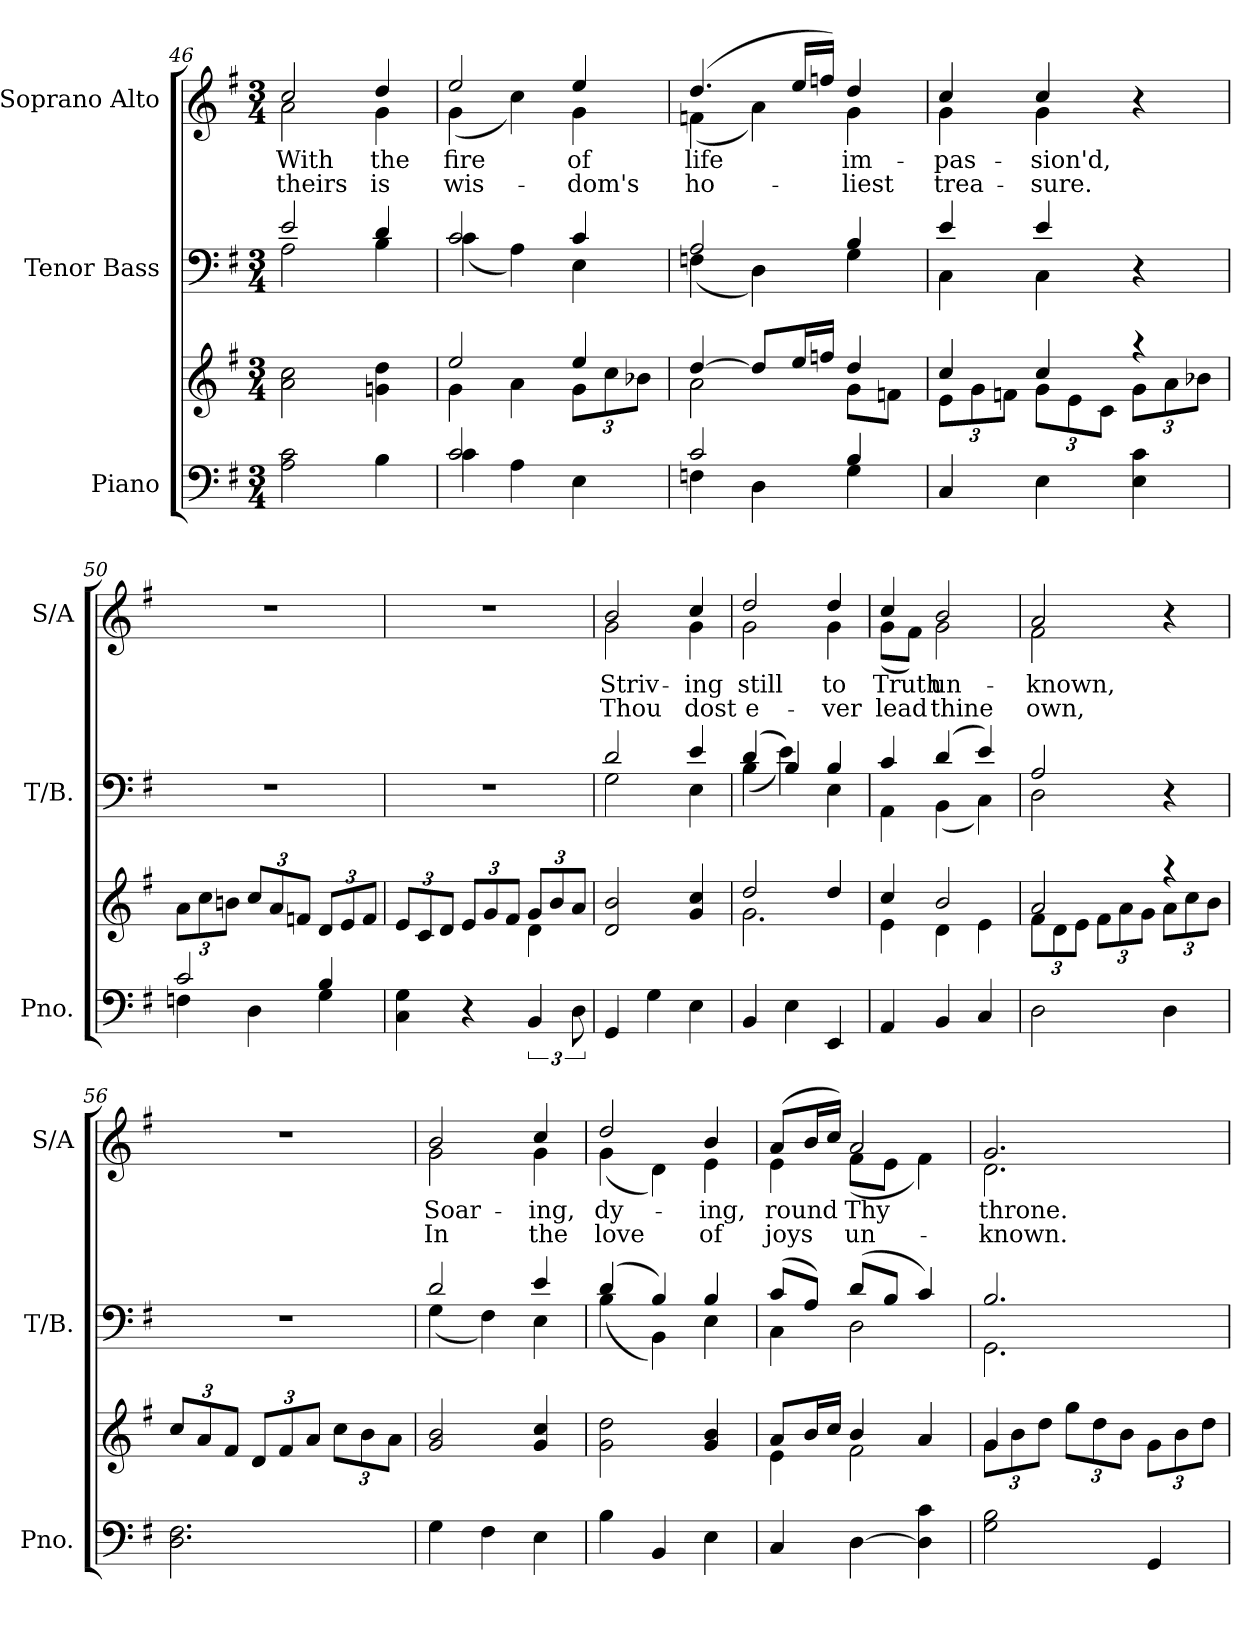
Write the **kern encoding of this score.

**kern	**kern	**kern	**kern	**text	**text
*part3	*part3	*part2	*part1	*part1	*part1
*staff4	*staff3	*staff2	*staff1	*staff1	*staff1
*I"Piano	*	*I"Tenor Bass	*I"Soprano Alto	*	*
*I'Pno.	*	*I'T/B.	*I'S/A	*	*
*clefF4	*clefG2	*clefF4	*clefG2	*	*
*k[f#]	*k[f#]	*k[f#]	*k[f#]	*	*
*G:	*G:	*G:	*G:	*	*
*M3/4	*M3/4	*M3/4	*M3/4	*	*
=46	=46	=46	=46	=46	=46
*	*	*^	*	*	*
!	!	!	!	!	!LO:LY:b	!LO:LY:b
*	*	*	*	*^	*	*
2A\ 2c\	2a\ 2cc\	2e/	2A\	2cc/	2a\	With	theirs
!	!	!	!	!	!	!LO:LY:b	!LO:LY:b
4B\	4gni\ 4dd\	4d/	4B\	4dd/	4g\	the	is
=47	=47	=47	=47	=47	=47	=47	=47
*^	*^	*	*	*	*	*	*
!	!	!	!	!	!	!	!	!LO:LY:b	!LO:LY:b
2c/	4c\	2ee/	4g\	2c/	(<4c\	2ee/	(<4g\	fire	wis-
.	4A\	.	4a\	.	4A\)	.	4cc\)	.	.
*	*	*	*Xbrackettup	*	*	*	*	*	*
!	!	!	!	!	!	!	!	!LO:LY:b	!LO:LY:b
4ryy	4E\	4ee/	12g\L	4c/	4E\	4ee/	4g\	of	-dom's
.	.	.	12cc\	.	.	.	.	.	.
.	.	.	12b-X\J	.	.	.	.	.	.
=48	=48	=48	=48	=48	=48	=48	=48	=48	=48
!	!	!	!	!	!	!	!	!LO:LY:b	!LO:LY:b
2c/	4Fn\	[4dd/	2a\	2A/	(<4Fn\	(>4.dd/	(<4fn\	life	ho-
.	4D\	8dd/L]	.	.	4D\)	.	4a\)	.	.
.	.	16ee/L	.	.	.	16ee/LL	.	.	.
.	.	16ffn/JJ	.	.	.	16ffn/JJ)	.	.	.
!	!	!	!	!	!	!	!	!LO:LY:b	!LO:LY:b
4B/	4G\	4dd/	8g\L	4B/	4G\	4dd/	4g\	im-	-liest
.	.	.	8fn\J	.	.	.	.	.	.
*v	*v	*	*	*	*	*	*	*	*
=49	=49	=49	=49	=49	=49	=49	=49	=49
!	!	!	!	!	!	!	!LO:LY:b	!LO:LY:b
4C/	4cc/	12e\L	4e/	4C\	4cc/	4g\	-pas-	trea-
.	.	12g\	.	.	.	.	.	.
.	.	12fn\J	.	.	.	.	.	.
!	!	!	!	!	!	!	!LO:LY:b	!LO:LY:b
4E\	4cc/	12g\L	4e/	4C\	4cc/	4g\	-sion'd,	-sure.
.	.	12e\	.	.	.	.	.	.
.	.	12c\J	.	.	.	.	.	.
4E\ 4c\	4r	12g\L	4r	4ryy	4r	4ryy	.	.
.	.	12a\	.	.	.	.	.	.
.	.	12b-X\J	.	.	.	.	.	.
*	*v	*v	*	*	*v	*v	*	*
*	*	*v	*v	*	*	*
!!LO:PB:g=z
=50	=50	=50	=50	=50	=50
*^	*	*	*	*	*
2c/	4Fn\	12a\L	2.r	2.r	.	.
.	.	12cc\	.	.	.	.
.	.	12bni\J	.	.	.	.
.	4D\	12cc/L	.	.	.	.
.	.	12a/	.	.	.	.
.	.	12fn/J	.	.	.	.
4B/	4G\	12d/L	.	.	.	.
.	.	12e/	.	.	.	.
.	.	12f/J	.	.	.	.
*v	*v	*	*	*	*	*
=51	=51	=51	=51	=51	=51
*	*^	*	*	*	*
4C\ 4G\	12e/L	2ryy	2.r	2.r	.	.
.	12c/	.	.	.	.	.
.	12d/J	.	.	.	.	.
4r	12e/L	.	.	.	.	.
.	12g/	.	.	.	.	.
.	12f#i/J	.	.	.	.	.
6BB/	12g/L	4d\	.	.	.	.
.	12b/	.	.	.	.	.
12D\	12a/J	.	.	.	.	.
*	*v	*v	*	*	*	*
=52	=52	=52	=52	=52	=52
*	*	*^	*	*	*
!	!	!	!	!	!LO:LY:b	!LO:LY:b
*	*	*	*	*^	*	*
4GG/	2d/ 2b/	2d/	2G\	2b/	2g\	Striv-	Thou
4G\	.	.	.	.	.	.	.
!	!	!	!	!	!	!LO:LY:b	!LO:LY:b
4E\	4g/ 4cc/	4e/	4E\	4cc/	4g\	-ing	dost
=53	=53	=53	=53	=53	=53	=53	=53
*	*^	*	*	*	*	*	*
!	!	!	!	!	!	!	!LO:LY:b	!LO:LY:b
4BB/	2dd/	2.g\	(>4d/	(<4B\	2dd/	2g\	still	e-
4E\	.	.	4B/	4e\))	.	.	.	.
!	!	!	!	!	!	!	!LO:LY:b	!LO:LY:b
4EE/	4dd/	.	4B/	4E\	4dd/	4g\	to	-ver
=54	=54	=54	=54	=54	=54	=54	=54	=54
!	!	!	!	!	!	!	!LO:LY:b	!LO:LY:b
4AA/	4cc/	4e\	4c/	4AA\	4cc/	(<8g\L	Truth	lead
.	.	.	.	.	.	8f#\J)	.	.
!	!	!	!	!	!	!	!LO:LY:b	!LO:LY:b
4BB/	2b/	4d\	(>4d/	(<4BB\	2b/	2g\	un-	thine
4C/	.	4e\	4e/)	4C\)	.	.	.	.
=55	=55	=55	=55	=55	=55	=55	=55	=55
!	!	!	!	!	!	!	!LO:LY:b	!LO:LY:b
2D\	2a/	12f#\L	2A/	2D\	2a/	2f#\	-known,	own,
.	.	12d\	.	.	.	.	.	.
.	.	12e\J	.	.	.	.	.	.
.	.	12f#\L	.	.	.	.	.	.
.	.	12a\	.	.	.	.	.	.
.	.	12g\J	.	.	.	.	.	.
4D\	4r	12a\L	4r	4ryy	4r	4ryy	.	.
.	.	12cc\	.	.	.	.	.	.
.	.	12b\J	.	.	.	.	.	.
*	*v	*v	*	*	*v	*v	*	*
*	*	*v	*v	*	*	*
!!LO:LB:g=z
=56	=56	=56	=56	=56	=56
2.D\ 2.F#\	12cc/L	2.r	2.r	.	.
.	12a/	.	.	.	.
.	12f#/J	.	.	.	.
.	12d/L	.	.	.	.
.	12f#/	.	.	.	.
.	12a/J	.	.	.	.
.	12cc\L	.	.	.	.
.	12b\	.	.	.	.
.	12a\J	.	.	.	.
=57	=57	=57	=57	=57	=57
*	*	*^	*	*	*
!	!	!	!	!	!LO:LY:b	!LO:LY:b
*	*	*	*	*^	*	*
4G\	2g/ 2b/	2d/	(<4G\	2b/	2g\	Soar-	In
4F#\	.	.	4F#\)	.	.	.	.
!	!	!	!	!	!	!LO:LY:b	!LO:LY:b
4E\	4g/ 4cc/	4e/	4E\	4cc/	4g\	-ing,	the
=58	=58	=58	=58	=58	=58	=58	=58
!	!	!	!	!	!	!LO:LY:b	!LO:LY:b
4B\	2g\ 2dd\	(>4d/	(<4B\	2dd/	(<4g\	dy-	love
4BB/	.	4B/)	4BB\)	.	4d\)	.	.
!	!	!	!	!	!	!LO:LY:b	!LO:LY:b
4E\	4g/ 4b/	4B/	4E\	4b/	4e\	-ing,	of
=59	=59	=59	=59	=59	=59	=59	=59
*	*^	*	*	*	*	*	*
!	!	!	!	!	!	!	!LO:LY:b	!LO:LY:b
4C/	8a/L	4e\	(>8c/L	4C\	(>8a/L	4e\	round	joys
.	16b/L	.	8A/J)	.	16b/L	.	.	.
.	16cc/JJ	.	.	.	16cc/JJ)	.	.	.
!	!	!	!	!	!	!	!LO:LY:b	!LO:LY:b
[4D\	4b/	2f#\	(>8d/L	2D\	2a/	(<8f#\L	Thy	un-
.	.	.	8B/J	.	.	8e\J	.	.
4D\] 4c\	4a/	.	4c/)	.	.	4f#\)	.	.
=60	=60	=60	=60	=60	=60	=60	=60	=60
!	!	!	!	!	!	!	!LO:LY:b	!LO:LY:b
2G\ 2B\	4g/	12g\L	2.B/	2.GG\	2.g/	2.d\	throne.	-known.
.	.	12b\	.	.	.	.	.	.
.	.	12dd\J	.	.	.	.	.	.
.	2ryy	12gg\L	.	.	.	.	.	.
.	.	12dd\	.	.	.	.	.	.
.	.	12b\J	.	.	.	.	.	.
4GG/	.	12g\L	.	.	.	.	.	.
.	.	12b\	.	.	.	.	.	.
.	.	12dd\J	.	.	.	.	.	.
*	*v	*v	*	*	*v	*v	*	*
*	*	*v	*v	*	*	*
=	=	=	=	=	=
*-	*-	*-	*-	*-	*-
